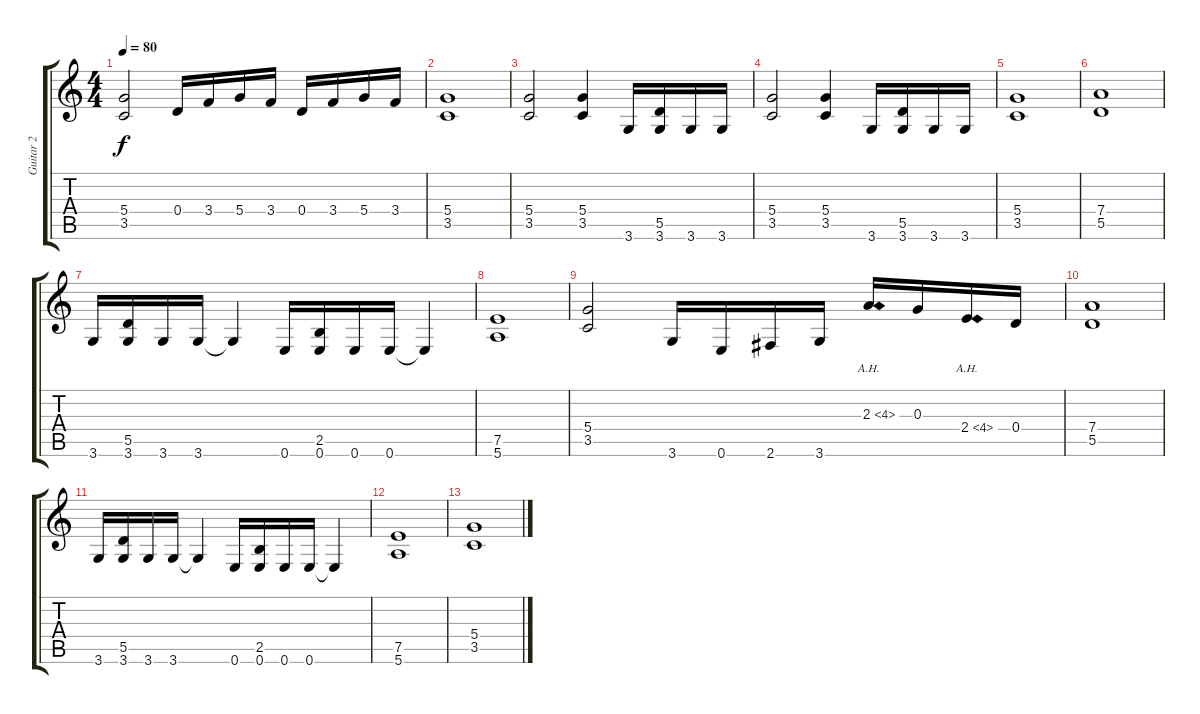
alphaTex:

\track ("Guitar 2" "Guitar 2") {instrument distortionguitar}
\staff {score tabs}
\tuning (E4 B3 G3 D3 A2 E2) {hide}
\ts (4 4)
\tempo 80
\clef g2
\ks c
(5.4 3.5).2{dy f} 0.4.16 3.4.16 5.4.16 3.4.16 0.4.16 3.4.16 5.4.16 3.4.16 |
(5.4 3.5).1 |
(5.4 3.5).2 (5.4 3.5).4 3.6.16 (5.5 3.6).16 3.6.16 3.6.16 |
(5.4 3.5).2 (5.4 3.5).4 3.6.16 (5.5 3.6).16 3.6.16 3.6.16 |
(5.4 3.5).1 |
(7.4 5.5).1 |
3.6.16 (5.5 3.6).16 3.6.16 3.6.16 3.6{t}.4 0.6.16 (2.5 0.6).16 0.6.16 0.6.16 0.6{t}.4 |
(7.5 5.6).1 |
(5.4 3.5).2 3.6.16 0.6.16 2.6.16 3.6.16 2.3{ah 2}.16 0.3.16 2.4{ah 2}.16 0.4.16 |
(7.4 5.5).1 |
3.6.16 (5.5 3.6).16 3.6.16 3.6.16 3.6{t}.4 0.6.16 (2.5 0.6).16 0.6.16 0.6.16 0.6{t}.4 |
(7.5 5.6).1 |
(5.4 3.5).1
